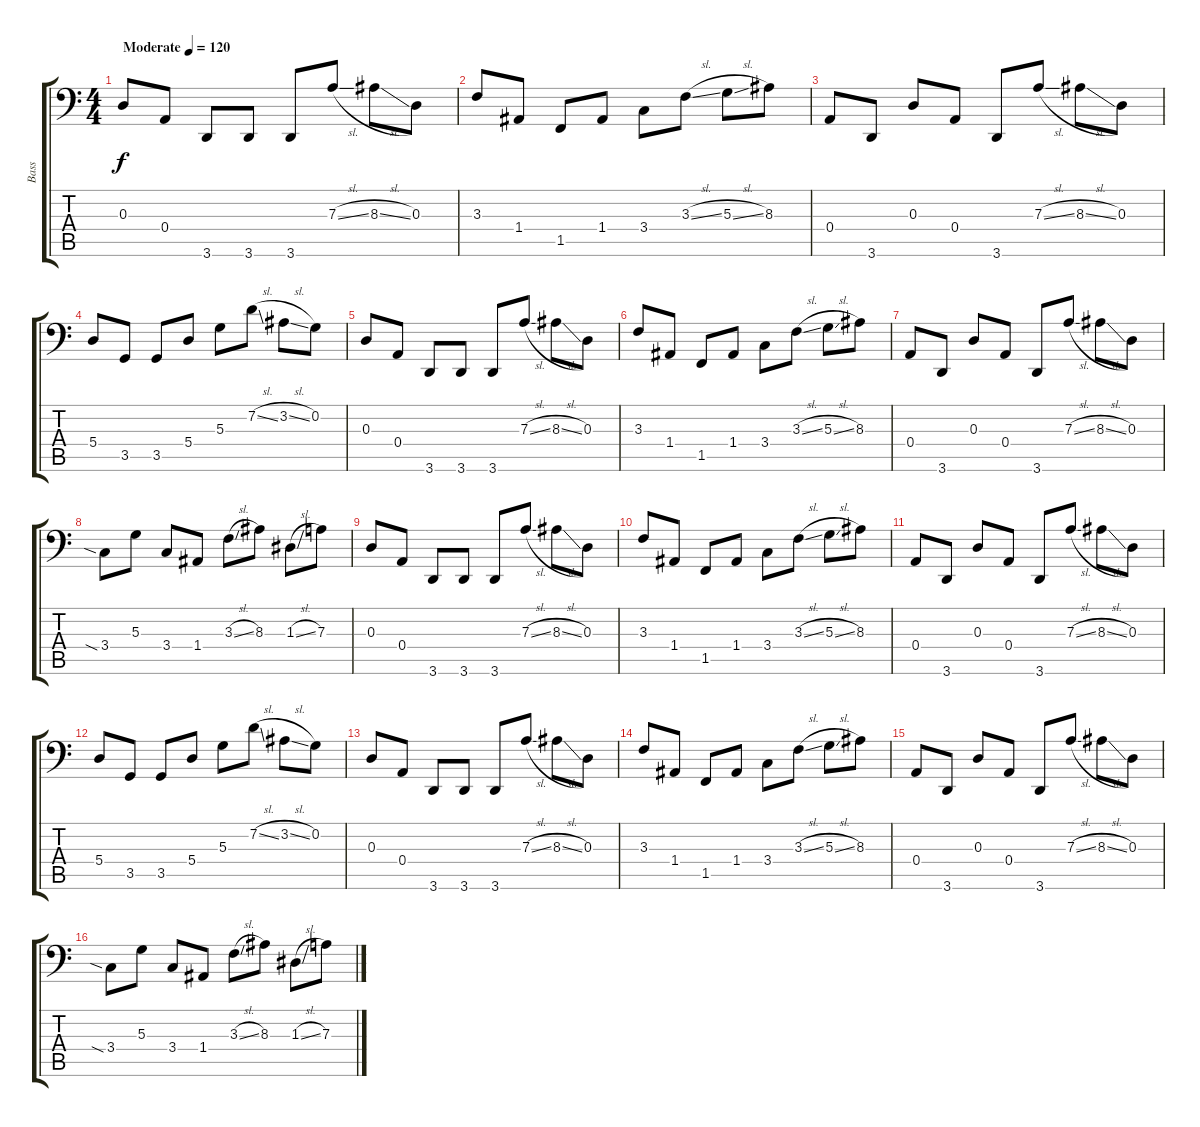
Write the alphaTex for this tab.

\track ("Bass" "Bass") {instrument electricbassfinger}
\staff {score tabs}
\tuning (C3 G2 D2 A1 E1 B0) {hide}
\ts (4 4)
\section ("" "")
\tempo (120 "Moderate")
\clef f4
\ks c
0.3.8{dy f instrument electricbassfinger} 0.4.8 3.6.8 3.6.8 3.6.8 7.3{sl}.8 8.3{sl}.8 0.3.8 |
3.3.8 1.4.8 1.5.8 1.4.8 3.4.8 3.3{sl}.8 5.3{sl}.8 8.3.8 |
0.4.8 3.6.8 0.3.8 0.4.8 3.6.8 7.3{sl}.8 8.3{sl}.8 0.3.8 |
5.4.8 3.5.8 3.5.8 5.4.8 5.3.8 7.2{sl}.8 3.2{sl}.8 0.2.8 |
0.3.8 0.4.8 3.6.8 3.6.8 3.6.8 7.3{sl}.8 8.3{sl}.8 0.3.8 |
3.3.8 1.4.8 1.5.8 1.4.8 3.4.8 3.3{sl}.8 5.3{sl}.8 8.3.8 |
0.4.8 3.6.8 0.3.8 0.4.8 3.6.8 7.3{sl}.8 8.3{sl}.8 0.3.8 |
3.4{sia}.8 5.3.8 3.4.8 1.4.8 3.3{sl}.8 8.3.8 1.3{sl}.8 7.3.8 |
0.3.8 0.4.8 3.6.8 3.6.8 3.6.8 7.3{sl}.8 8.3{sl}.8 0.3.8 |
3.3.8 1.4.8 1.5.8 1.4.8 3.4.8 3.3{sl}.8 5.3{sl}.8 8.3.8 |
0.4.8 3.6.8 0.3.8 0.4.8 3.6.8 7.3{sl}.8 8.3{sl}.8 0.3.8 |
5.4.8 3.5.8 3.5.8 5.4.8 5.3.8 7.2{sl}.8 3.2{sl}.8 0.2.8 |
0.3.8 0.4.8 3.6.8 3.6.8 3.6.8 7.3{sl}.8 8.3{sl}.8 0.3.8 |
3.3.8 1.4.8 1.5.8 1.4.8 3.4.8 3.3{sl}.8 5.3{sl}.8 8.3.8 |
0.4.8 3.6.8 0.3.8 0.4.8 3.6.8 7.3{sl}.8 8.3{sl}.8 0.3.8 |
3.4{sia}.8 5.3.8 3.4.8 1.4.8 3.3{sl}.8 8.3.8 1.3{sl}.8 7.3.8
